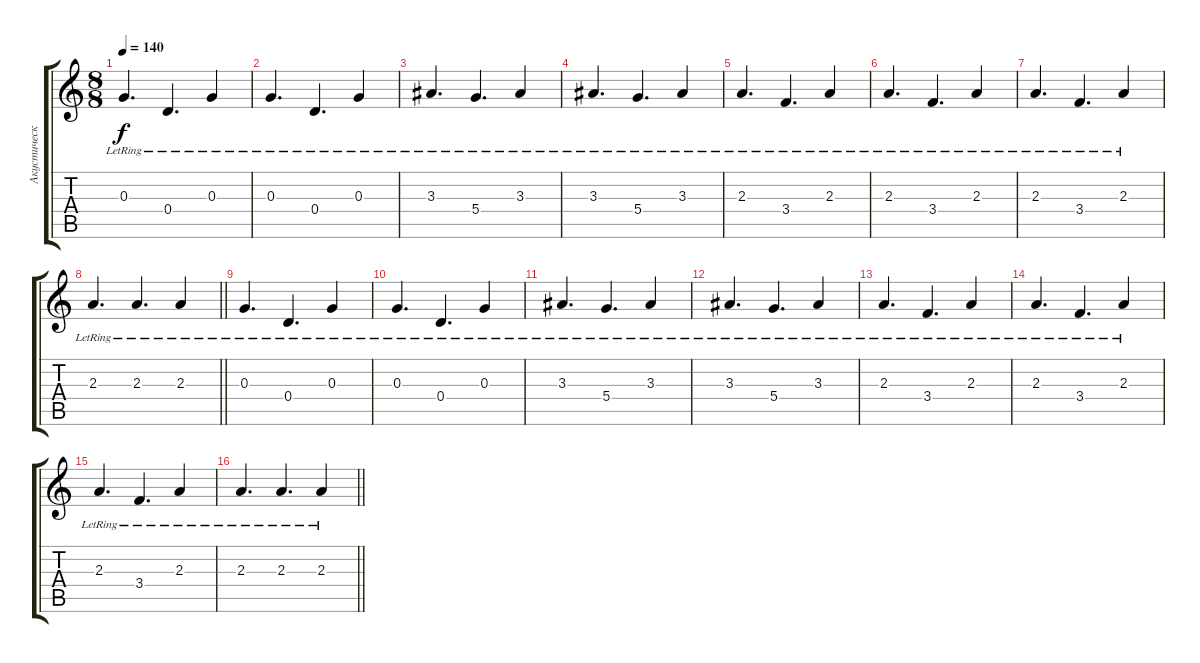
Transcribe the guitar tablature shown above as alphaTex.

\track ("Акустическая гитара" "Акустическ") {instrument acousticguitarnylon}
\staff {score tabs}
\tuning (E4 B3 G3 D3 A2 E2) {hide}
\ts (8 8)
\tempo 140
\clef g2
\ks c
0.3{lr}.4{d dy f} 0.4{lr}.4{d} 0.3{lr}.4 |
0.3{lr}.4{d} 0.4{lr}.4{d} 0.3{lr}.4 |
3.3{lr}.4{d} 5.4{lr}.4{d} 3.3{lr}.4 |
3.3{lr}.4{d} 5.4{lr}.4{d} 3.3{lr}.4 |
2.3{lr}.4{d} 3.4{lr}.4{d} 2.3{lr}.4 |
2.3{lr}.4{d} 3.4{lr}.4{d} 2.3{lr}.4 |
2.3{lr}.4{d} 3.4{lr}.4{d} 2.3{lr}.4 |
\barLineRight lightlight
2.3{lr}.4{d} 2.3{lr}.4{d} 2.3{lr}.4 |
0.3{lr}.4{d volume 4} 0.4{lr}.4{d} 0.3{lr}.4 |
0.3{lr}.4{d} 0.4{lr}.4{d} 0.3{lr}.4 |
3.3{lr}.4{d} 5.4{lr}.4{d} 3.3{lr}.4 |
3.3{lr}.4{d} 5.4{lr}.4{d} 3.3{lr}.4 |
2.3{lr}.4{d} 3.4{lr}.4{d volume 4} 2.3{lr}.4 |
2.3{lr}.4{d} 3.4{lr}.4{d} 2.3{lr}.4 |
2.3{lr}.4{d} 3.4{lr}.4{d} 2.3{lr}.4 |
\barLineRight lightlight
2.3{lr}.4{d} 2.3{lr}.4{d} 2.3{lr}.4
